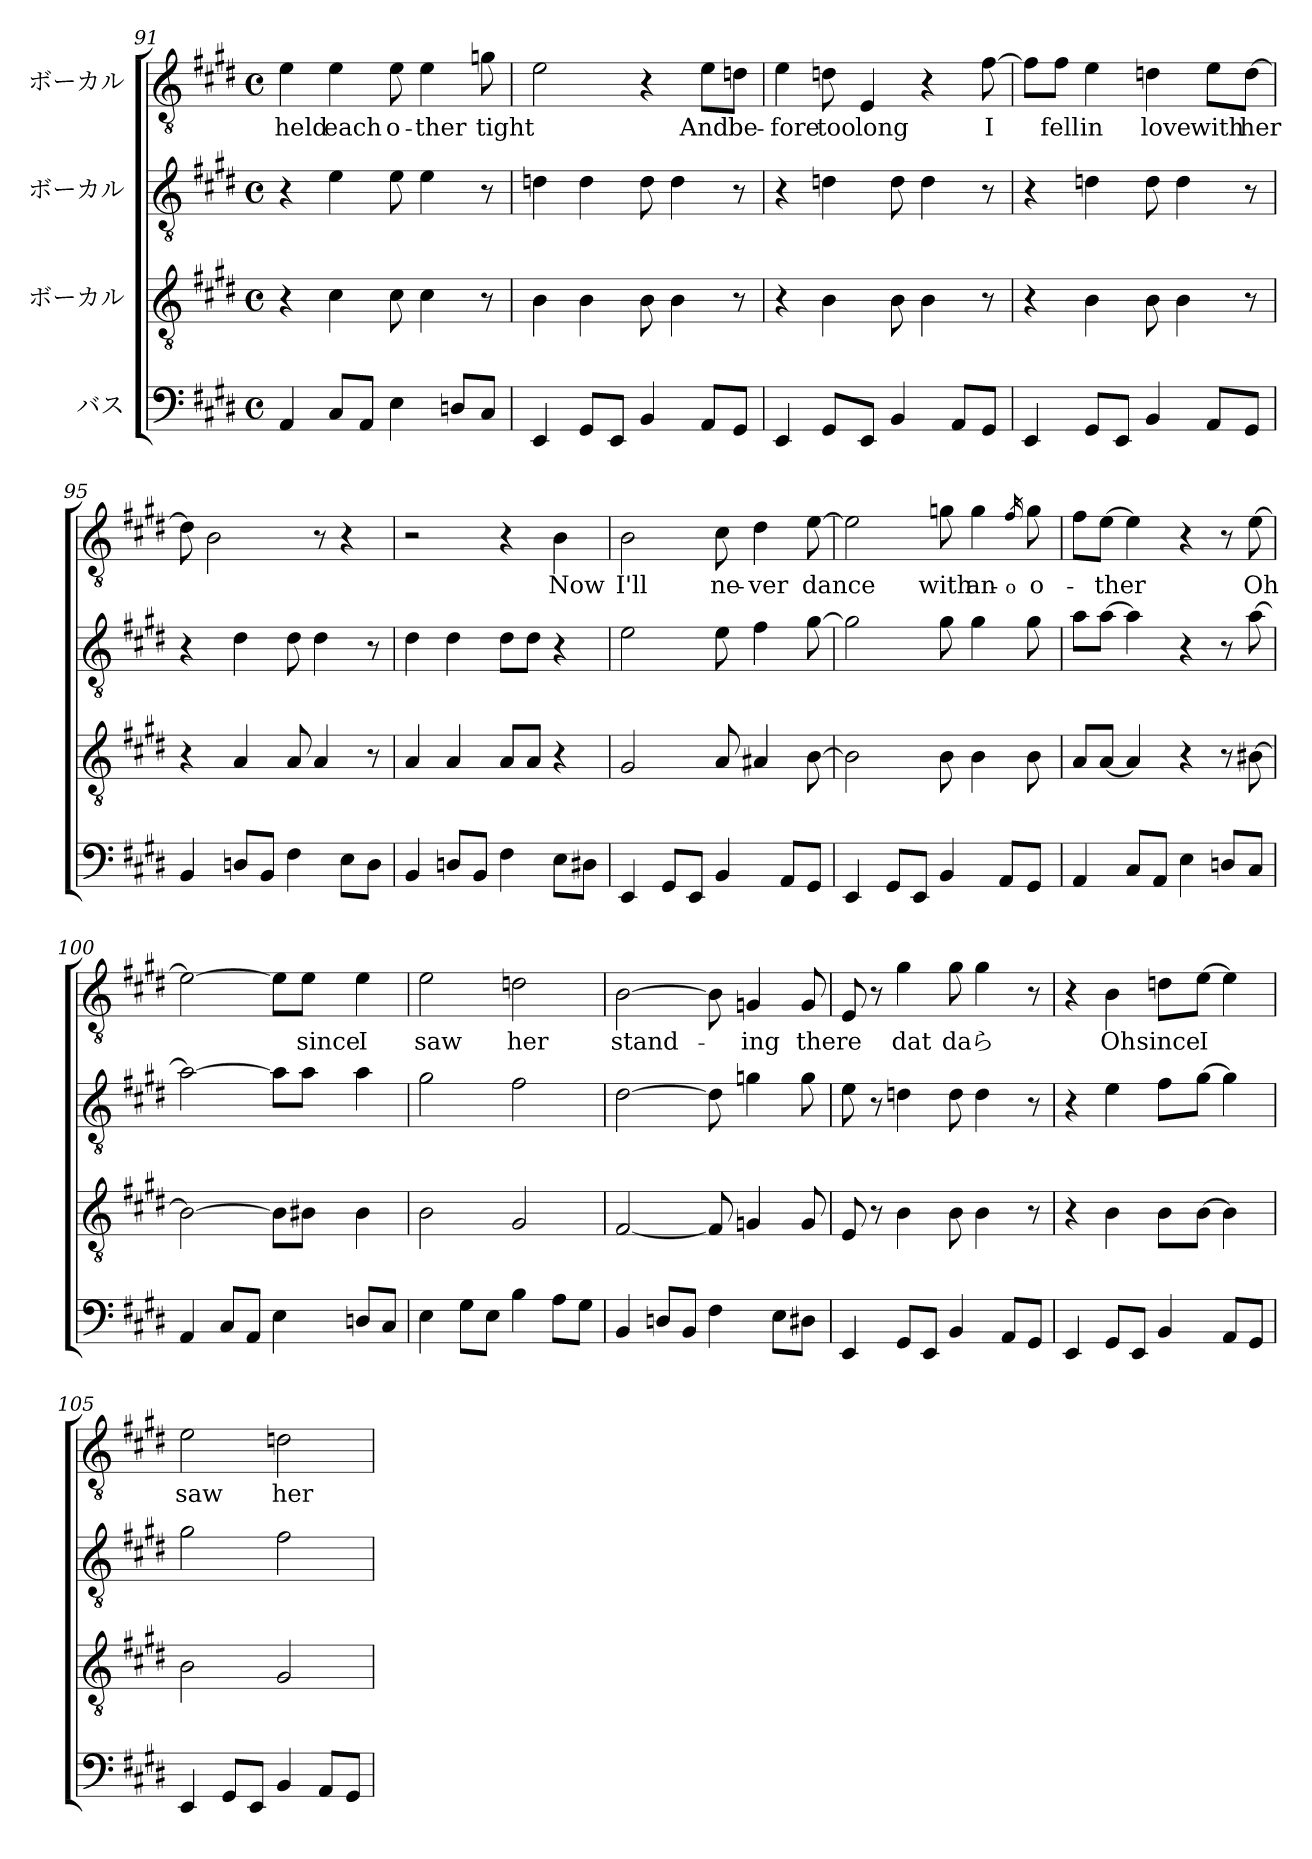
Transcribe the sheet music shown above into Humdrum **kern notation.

**kern	**kern	**kern	**kern	**text
*part4	*part3	*part2	*part1	*part1
*staff4	*staff3	*staff2	*staff1	*staff1
*I"バス	*I"ボーカル	*I"ボーカル	*I"ボーカル	*
*clefF4	*clefGv2	*clefGv2	*clefGv2	*
*k[f#c#g#d#]	*k[f#c#g#d#]	*k[f#c#g#d#]	*k[f#c#g#d#]	*
*M4/4	*M4/4	*M4/4	*M4/4	*
*met(c)	*met(c)	*met(c)	*met(c)	*
=91	=91	=91	=91	=91
4AA/	4r	4r	4e\	held
8C#/L	4c#\	4e\	4e\	each
8AA/J	.	.	.	.
4E\	8c#\	8e\	8e\	o-
.	4c#\	4e\	4e\	-ther
8Dn/L	.	.	.	.
8C#/J	8r	8r	8gn\	tight
!!LO:LB:g=z
=92	=92	=92	=92	=92
4EE/	4B\	4dn\	2e\	.
8GG#/L	4B\	4d\	.	.
8EE/J	.	.	.	.
4BB/	8B\	8d\	4r	.
.	4B\	4d\	.	.
8AA/L	.	.	8e\L	And
8GG#/J	8r	8r	8dn\J	be-
=93	=93	=93	=93	=93
4EE/	4r	4r	4e\	-fore
8GG#/L	4B\	4dn\	8dn\	too
8EE/J	.	.	4E/	long
4BB/	8B\	8d\	.	.
.	4B\	4d\	4r	.
8AA/L	.	.	.	.
8GG#/J	8r	8r	[8f#\	I
=94	=94	=94	=94	=94
4EE/	4r	4r	8f#\L]	.
.	.	.	8f#\J	fell
8GG#/L	4B\	4dn\	4e\	in
8EE/J	.	.	.	.
4BB/	8B\	8d\	4dn\	love
.	4B\	4d\	.	.
8AA/L	.	.	8e\L	with
8GG#/J	8r	8r	[8d\J	her
=95	=95	=95	=95	=95
4BB/	4r	4r	8d\]	.
.	.	.	2B\	.
8Dn/L	4A/	4d#\	.	.
8BB/J	.	.	.	.
4F#\	8A/	8d#\	.	.
.	4A/	4d#\	8r	.
8E\L	.	.	4r	.
8D\J	8r	8r	.	.
!!LO:PB:g=z
=96	=96	=96	=96	=96
4BB/	4A/	4d#\	2r	.
8Dn/L	4A/	4d#\	.	.
8BB/J	.	.	.	.
4F#\	8A/L	8d#\L	4r	.
.	8A/J	8d#\J	.	.
8E\L	4r	4r	4B\	Now
8D#X\J	.	.	.	.
=97	=97	=97	=97	=97
4EE/	2G#/	2e\	2B\	I'll
8GG#/L	.	.	.	.
8EE/J	.	.	.	.
4BB/	8A/	8e\	8c#\	ne-
.	4A#X/	4f#\	4d#\	-ver
8AA/L	.	.	.	.
8GG#/J	[8B\	[8g#\	[8e\	dance
=98	=98	=98	=98	=98
4EE/	2B\]	2g#\]	2e\]	.
8GG#/L	.	.	.	.
8EE/J	.	.	.	.
4BB/	8B\	8g#\	8gn\	with
.	4B\	4g#\	4g\	an-
8AA/L	.	.	.	.
.	.	.	16qf#/	-o-
8GG#/J	8B\	8g#\	8g\	-o-
=99	=99	=99	=99	=99
4AA/	8A/L	8a\L	8f#\L	.
.	[8A/J	[8a\J	[8e\J	-ther
8C#/L	4A/]	4a\]	4e\]	.
8AA/J	.	.	.	.
4E\	4r	4r	4r	.
8Dn/L	8r	8r	8r	.
8C#/J	[8B#X\	[8a\	[8e\	Oh
!!LO:LB:g=z
=100	=100	=100	=100	=100
4AA/	2B#\_	2a\_	2e\_	.
8C#/L	.	.	.	.
8AA/J	.	.	.	.
4E\	8B#\L]	8a\L]	8e\L]	.
.	8B#X\J	8a\J	8e\J	since
8Dn/L	4B#\	4a\	4e\	I
8C#/J	.	.	.	.
=101	=101	=101	=101	=101
4E\	2B\	2g#\	2e\	saw
8G#\L	.	.	.	.
8E\J	.	.	.	.
4B\	2G#/	2f#\	2dn\	her
8A\L	.	.	.	.
8G#\J	.	.	.	.
=102	=102	=102	=102	=102
4BB/	[2F#/	[2d#\	[2B\	stand-
8Dn/L	.	.	.	.
8BB/J	.	.	.	.
4F#\	8F#/]	8d#\]	8B\]	.
.	4Gn/	4gn\	4Gn/	-ing
8E\L	.	.	.	.
8D#X\J	8G/	8g\	8G/	there
=103	=103	=103	=103	=103
4EE/	8E/	8e\	8E/	.
.	8r	8r	8r	.
8GG#/L	4B\	4dn\	4g#\	dat
8EE/J	.	.	.	.
4BB/	8B\	8d\	8g#\	da
.	4B\	4d\	4g#\	ら
8AA/L	.	.	.	.
8GG#/J	8r	8r	8r	.
!!LO:LB:g=z
=104	=104	=104	=104	=104
4EE/	4r	4r	4r	.
8GG#/L	4B\	4e\	4B\	Oh
8EE/J	.	.	.	.
4BB/	8B\L	8f#\L	8dn\L	since
.	[8B\J	[8g#\J	[8e\J	I
8AA/L	4B\]	4g#\]	4e\]	.
8GG#/J	.	.	.	.
=105	=105	=105	=105	=105
4EE/	2B\	2g#\	2e\	saw
8GG#/L	.	.	.	.
8EE/J	.	.	.	.
4BB/	2G#/	2f#\	2dn\	her
8AA/L	.	.	.	.
8GG#/J	.	.	.	.
=	=	=	=	=
*-	*-	*-	*-	*-
